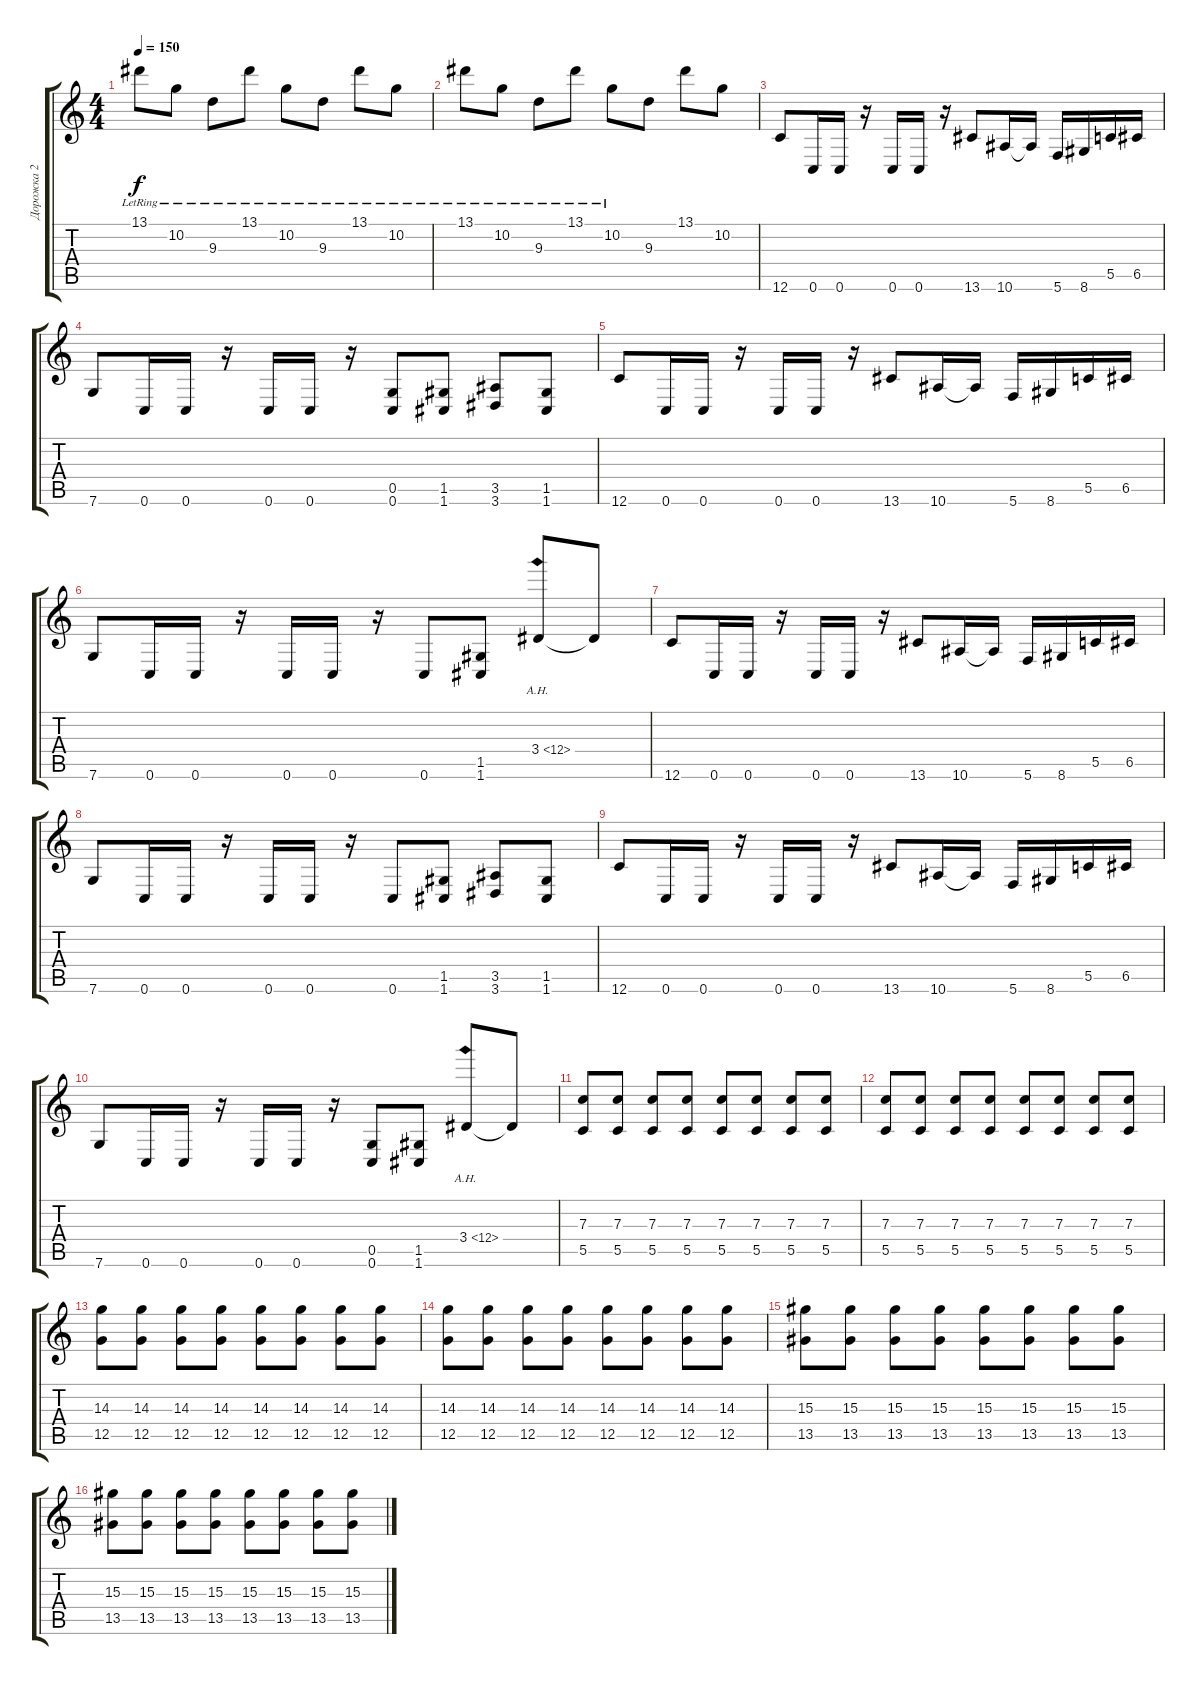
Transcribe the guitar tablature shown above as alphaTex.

\track ("Дорожка 2" "Дорожка 2") {instrument distortionguitar}
\staff {score tabs}
\tuning (D4 A3 F3 C3 G2 C2) {hide}
\ts (4 4)
\tempo 150
\clef g2
\ks c
13.1{lr}.8{dy f} 10.2{lr}.8 9.3{lr}.8 13.1{lr}.8 10.2{lr}.8 9.3{lr}.8 13.1{lr}.8 10.2{lr}.8 |
13.1{lr}.8 10.2{lr}.8 9.3{lr}.8 13.1{lr}.8 10.2{lr}.8 9.3.8 13.1.8 10.2.8 |
12.6.8 0.6.16 0.6.16 r.16 0.6.16 0.6.16 r.16 13.6.8 10.6.16 10.6{t}.16 5.6.16 8.6.16 5.5.16 6.5.16 |
7.6.8 0.6.16 0.6.16 r.16 0.6.16 0.6.16 r.16 (0.5 0.6).8 (1.5 1.6).8 (3.5 3.6).8 (1.5 1.6).8 |
12.6.8 0.6.16 0.6.16 r.16 0.6.16 0.6.16 r.16 13.6.8 10.6.16 10.6{t}.16 5.6.16 8.6.16 5.5.16 6.5.16 |
7.6.8 0.6.16 0.6.16 r.16 0.6.16 0.6.16 r.16 0.6.8 (1.5 1.6).8 3.4{ah 9}.8 3.4{t}.8 |
12.6.8 0.6.16 0.6.16 r.16 0.6.16 0.6.16 r.16 13.6.8 10.6.16 10.6{t}.16 5.6.16 8.6.16 5.5.16 6.5.16 |
7.6.8 0.6.16 0.6.16 r.16 0.6.16 0.6.16 r.16 0.6.8 (1.5 1.6).8 (3.5 3.6).8 (1.5 1.6).8 |
12.6.8 0.6.16 0.6.16 r.16 0.6.16 0.6.16 r.16 13.6.8 10.6.16 10.6{t}.16 5.6.16 8.6.16 5.5.16 6.5.16 |
7.6.8 0.6.16 0.6.16 r.16 0.6.16 0.6.16 r.16 (0.5 0.6).8 (1.5 1.6).8 3.4{ah 9}.8 3.4{t}.8 |
(7.3 5.5).8{volume 10} (7.3 5.5).8 (7.3 5.5).8 (7.3 5.5).8 (7.3 5.5).8 (7.3 5.5).8 (7.3 5.5).8 (7.3 5.5).8 |
(7.3 5.5).8 (7.3 5.5).8 (7.3 5.5).8 (7.3 5.5).8 (7.3 5.5).8 (7.3 5.5).8 (7.3 5.5).8 (7.3 5.5).8 |
(14.3 12.5).8 (14.3 12.5).8 (14.3 12.5).8 (14.3 12.5).8 (14.3 12.5).8 (14.3 12.5).8 (14.3 12.5).8 (14.3 12.5).8 |
(14.3 12.5).8 (14.3 12.5).8 (14.3 12.5).8 (14.3 12.5).8 (14.3 12.5).8 (14.3 12.5).8 (14.3 12.5).8 (14.3 12.5).8 |
(15.3 13.5).8 (15.3 13.5).8 (15.3 13.5).8 (15.3 13.5).8 (15.3 13.5).8 (15.3 13.5).8 (15.3 13.5).8 (15.3 13.5).8 |
(15.3 13.5).8 (15.3 13.5).8 (15.3 13.5).8 (15.3 13.5).8 (15.3 13.5).8 (15.3 13.5).8 (15.3 13.5).8 (15.3 13.5).8
